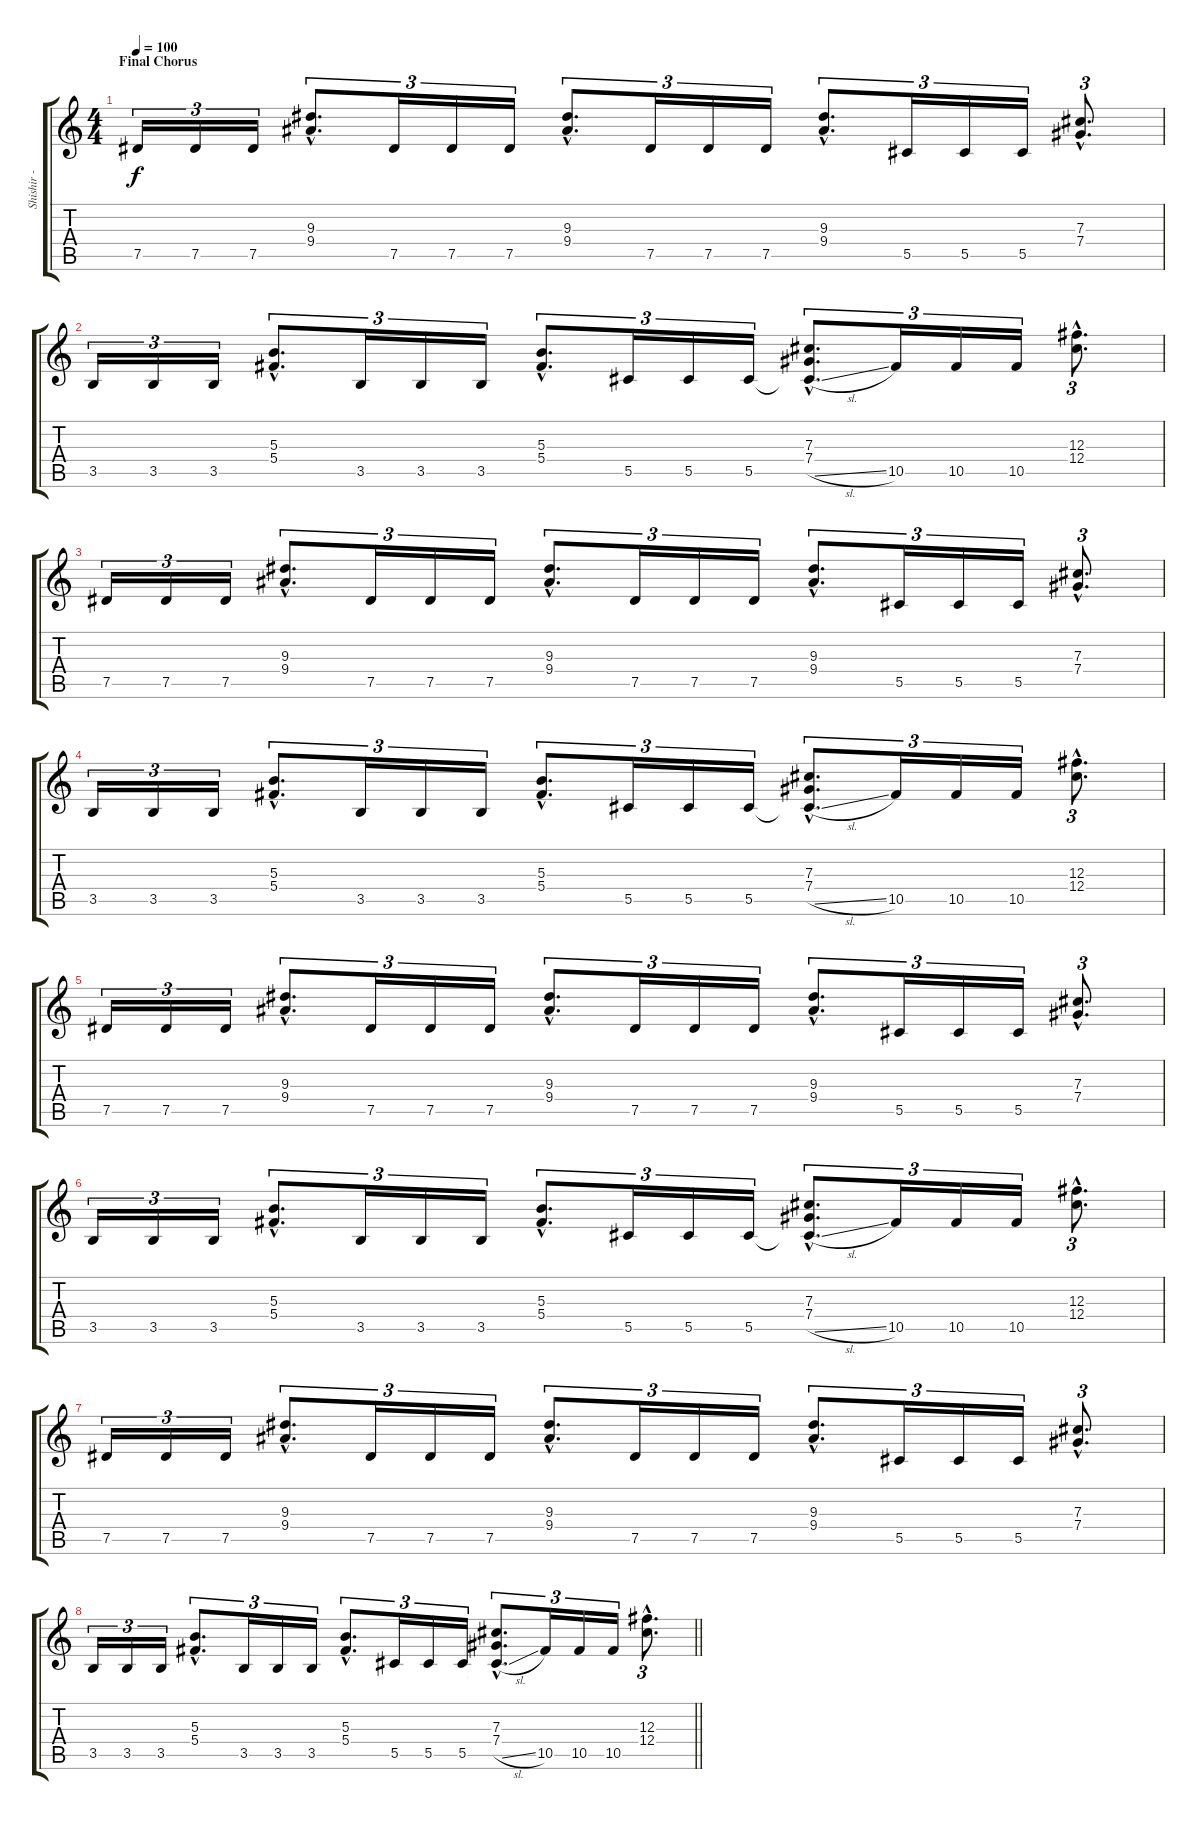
\track ("Shishir - Lead" "Shishir - ") {instrument distortionguitar}
\staff {score tabs}
\tuning (Eb4 Bb3 Gb3 Db3 Ab2 Eb2) {hide}
\ts (4 4)
\section ("" "Final Chorus")
\tempo 100
\clef g2
\ks c
7.5.16{tu (3 2) dy f} 7.5.16{tu (3 2)} 7.5.16{tu (3 2)} (9.3{hac} 9.4{hac}).8{d tu (3 2)} 7.5.16{tu (3 2)} 7.5.16{tu (3 2)} 7.5.16{tu (3 2)} (9.3{hac} 9.4{hac}).8{d tu (3 2)} 7.5.16{tu (3 2)} 7.5.16{tu (3 2)} 7.5.16{tu (3 2)} (9.3{hac} 9.4{hac}).8{d tu (3 2)} 5.5.16{tu (3 2)} 5.5.16{tu (3 2)} 5.5.16{tu (3 2)} (7.3{hac} 7.4{hac}).8{d tu (3 2)} |
3.5.16{tu (3 2)} 3.5.16{tu (3 2)} 3.5.16{tu (3 2)} (5.3{hac} 5.4{hac}).8{d tu (3 2)} 3.5.16{tu (3 2)} 3.5.16{tu (3 2)} 3.5.16{tu (3 2)} (5.3{hac} 5.4{hac}).8{d tu (3 2)} 5.5.16{tu (3 2)} 5.5.16{tu (3 2)} 5.5.16{tu (3 2)} (7.3{hac} 7.4{hac} 5.5{sl hac t}).8{d tu (3 2)} 10.5.16{tu (3 2)} 10.5.16{tu (3 2)} 10.5.16{tu (3 2)} (12.3{hac} 12.4{hac}).8{d tu (3 2)} |
7.5.16{tu (3 2)} 7.5.16{tu (3 2)} 7.5.16{tu (3 2)} (9.3{hac} 9.4{hac}).8{d tu (3 2)} 7.5.16{tu (3 2)} 7.5.16{tu (3 2)} 7.5.16{tu (3 2)} (9.3{hac} 9.4{hac}).8{d tu (3 2)} 7.5.16{tu (3 2)} 7.5.16{tu (3 2)} 7.5.16{tu (3 2)} (9.3{hac} 9.4{hac}).8{d tu (3 2)} 5.5.16{tu (3 2)} 5.5.16{tu (3 2)} 5.5.16{tu (3 2)} (7.3{hac} 7.4{hac}).8{d tu (3 2)} |
3.5.16{tu (3 2)} 3.5.16{tu (3 2)} 3.5.16{tu (3 2)} (5.3{hac} 5.4{hac}).8{d tu (3 2)} 3.5.16{tu (3 2)} 3.5.16{tu (3 2)} 3.5.16{tu (3 2)} (5.3{hac} 5.4{hac}).8{d tu (3 2)} 5.5.16{tu (3 2)} 5.5.16{tu (3 2)} 5.5.16{tu (3 2)} (7.3{hac} 7.4{hac} 5.5{sl hac t}).8{d tu (3 2)} 10.5.16{tu (3 2)} 10.5.16{tu (3 2)} 10.5.16{tu (3 2)} (12.3{hac} 12.4{hac}).8{d tu (3 2)} |
7.5.16{tu (3 2)} 7.5.16{tu (3 2)} 7.5.16{tu (3 2)} (9.3{hac} 9.4{hac}).8{d tu (3 2)} 7.5.16{tu (3 2)} 7.5.16{tu (3 2)} 7.5.16{tu (3 2)} (9.3{hac} 9.4{hac}).8{d tu (3 2)} 7.5.16{tu (3 2)} 7.5.16{tu (3 2)} 7.5.16{tu (3 2)} (9.3{hac} 9.4{hac}).8{d tu (3 2)} 5.5.16{tu (3 2)} 5.5.16{tu (3 2)} 5.5.16{tu (3 2)} (7.3{hac} 7.4{hac}).8{d tu (3 2)} |
3.5.16{tu (3 2)} 3.5.16{tu (3 2)} 3.5.16{tu (3 2)} (5.3{hac} 5.4{hac}).8{d tu (3 2)} 3.5.16{tu (3 2)} 3.5.16{tu (3 2)} 3.5.16{tu (3 2)} (5.3{hac} 5.4{hac}).8{d tu (3 2)} 5.5.16{tu (3 2)} 5.5.16{tu (3 2)} 5.5.16{tu (3 2)} (7.3{hac} 7.4{hac} 5.5{sl hac t}).8{d tu (3 2)} 10.5.16{tu (3 2)} 10.5.16{tu (3 2)} 10.5.16{tu (3 2)} (12.3{hac} 12.4{hac}).8{d tu (3 2)} |
7.5.16{tu (3 2)} 7.5.16{tu (3 2)} 7.5.16{tu (3 2)} (9.3{hac} 9.4{hac}).8{d tu (3 2)} 7.5.16{tu (3 2)} 7.5.16{tu (3 2)} 7.5.16{tu (3 2)} (9.3{hac} 9.4{hac}).8{d tu (3 2)} 7.5.16{tu (3 2)} 7.5.16{tu (3 2)} 7.5.16{tu (3 2)} (9.3{hac} 9.4{hac}).8{d tu (3 2)} 5.5.16{tu (3 2)} 5.5.16{tu (3 2)} 5.5.16{tu (3 2)} (7.3{hac} 7.4{hac}).8{d tu (3 2)} |
\barLineRight lightlight
3.5.16{tu (3 2)} 3.5.16{tu (3 2)} 3.5.16{tu (3 2)} (5.3{hac} 5.4{hac}).8{d tu (3 2)} 3.5.16{tu (3 2)} 3.5.16{tu (3 2)} 3.5.16{tu (3 2)} (5.3{hac} 5.4{hac}).8{d tu (3 2)} 5.5.16{tu (3 2)} 5.5.16{tu (3 2)} 5.5.16{tu (3 2)} (7.3{hac} 7.4{hac} 5.5{sl hac t}).8{d tu (3 2)} 10.5.16{tu (3 2)} 10.5.16{tu (3 2)} 10.5.16{tu (3 2)} (12.3{hac} 12.4{hac}).8{d tu (3 2)}
